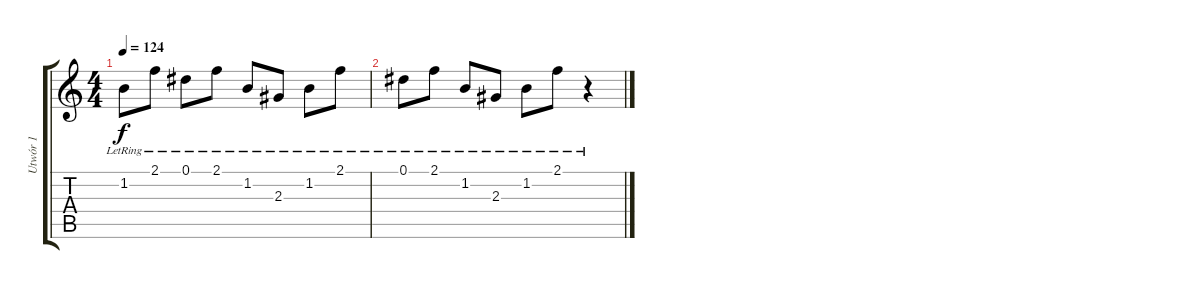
\track ("Utwór 1" "Utwór 1") {instrument acousticguitarnylon}
\staff {score tabs}
\tuning (Eb4 Bb3 Gb3 Db3 Ab2 Eb2) {hide}
\ts (4 4)
\tempo 124
\clef g2
\ks c
1.2{lr}.8{dy f} 2.1{lr}.8 0.1{lr}.8 2.1{lr}.8 1.2{lr}.8 2.3{lr}.8 1.2{lr}.8 2.1{lr}.8 |
0.1{lr}.8 2.1{lr}.8 1.2{lr}.8 2.3{lr}.8 1.2{lr}.8 2.1{lr}.8 r.4
